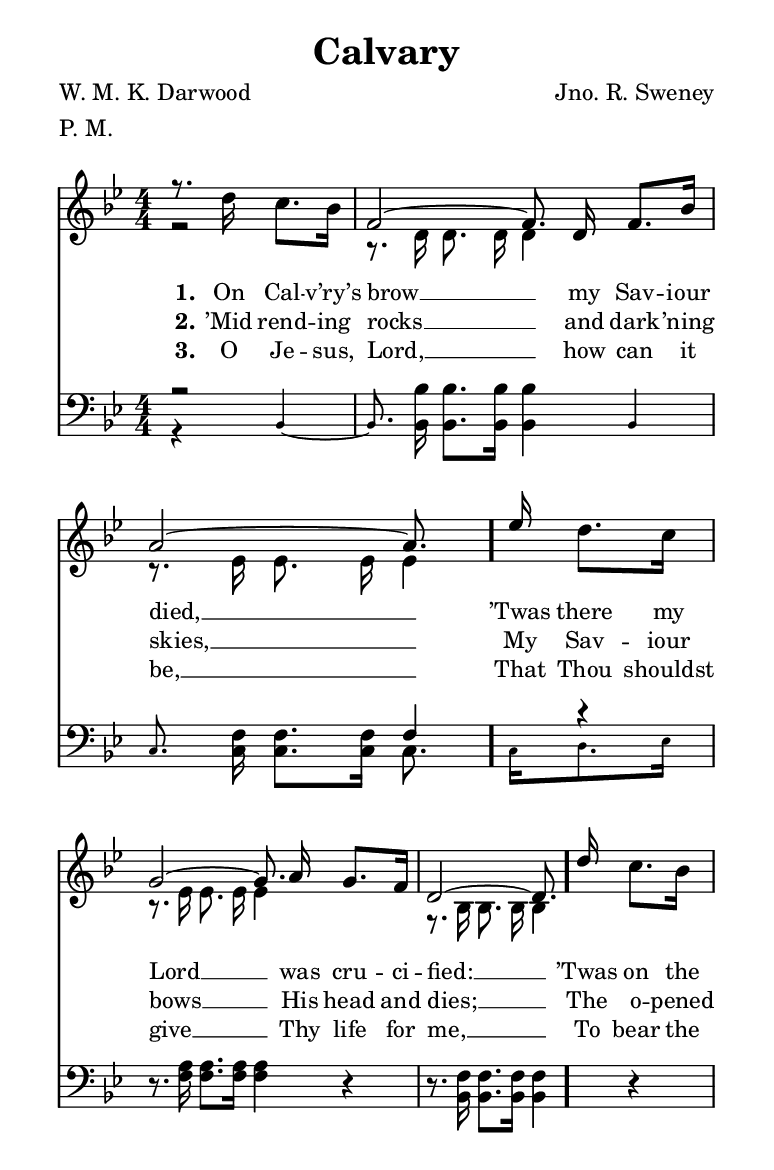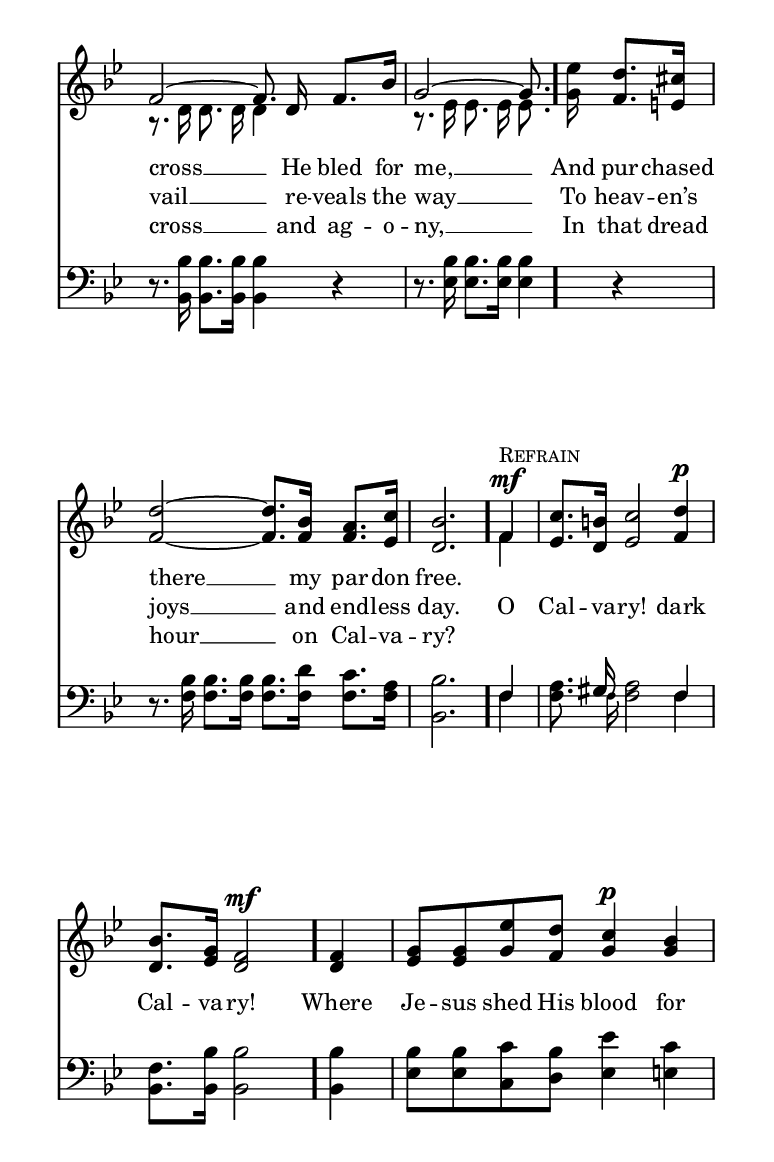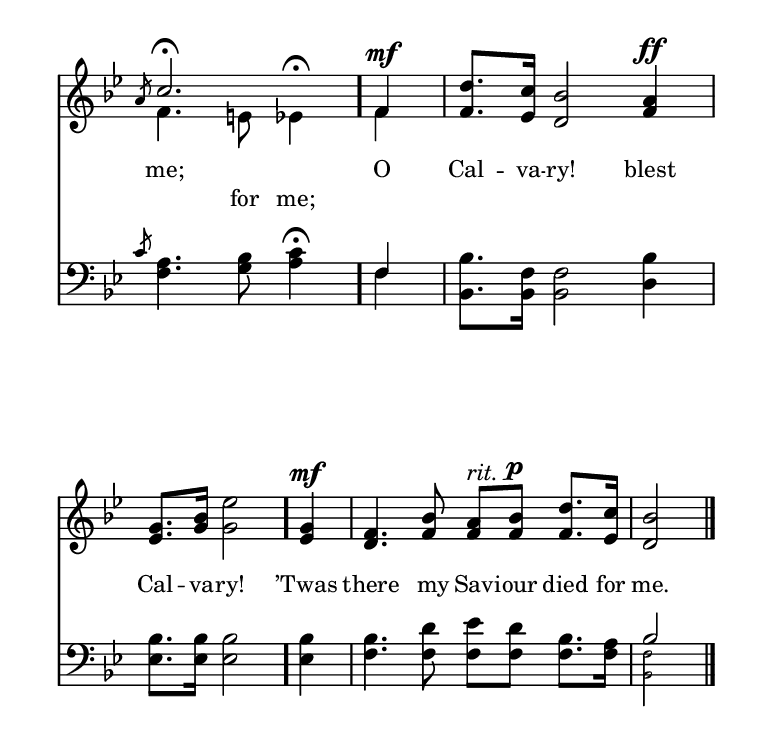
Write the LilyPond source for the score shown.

\include "common/global.ily"
\paper {
  \include "common/paper.ily"
}

\header{
  hymnnumber = "210"
  title = "Calvary"
  tunename = ""
  meter = "P. M."
  poet = "W. M. K. Darwood"
  composer = "Jno. R. Sweney"
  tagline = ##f
}

ta = { \tempo 4=80 }
tb = { \tempo 4=40 }

global = {
  \include "common/overrides.ily"
  \override Staff.TimeSignature.style = #'numbered
  \time 4/4
  \override Score.MetronomeMark.transparent = ##t % hide all fermata changes too
  \ta
  \key bes \major
  \partial 2
  \autoBeamOff
}

patternA = { c16 c8. c16 | c2 ~ c8. c16 c8. c16 | c2 ~ c8. }
patternB = { c16 c8. c16 | c2 ~ c8. c16 c8. c16 | c2. }

patternC = { c4 | c'8. c16 c2 c4 | c8. c16 c2 }
patternD = { c4 | c4. c8 c c c8. c16 | c2 }

patternF = { | r8. c16 c8. c16 c4 r4 | r8. c16 c8. c16 c4 }

smallNotes = \override NoteHead.font-size = #-4
normalNotes = \override NoteHead.font-size = #0

notesSoprano = {
\global
\relative c'' {

  r8.%{^\markup{\italic Moderato. }%} % original has tempo mark but we don't have room or need
  \changePitch \patternA { d c bes | f ~ f d f bes | a ~ a }
  \changePitch \patternA { ees' d c | g g a g f | d d }
  \changePitch \patternA { d' c bes | f f d f bes | g g }
  \changePitch \patternB { ees' d cis | d d bes a c | bes }

  \eogbreak
  << s^\markup { \small \caps "Refrain" }
  { f4^\mf | c'8. b16 c2 d4^\p | bes8. g16 f2^\mf } >>
  f4 | g8 g ees' d c4^\p bes | \slashedGrace a8 c2. \fermata
  \changePitch \patternC { f,^\mf | d' c bes a^\ff | g bes ees }
  g,4^\mf | f4. bes8 a^\markup{\italic rit.} bes^\p d8. c16 | bes2

  \bar "|."

}
}

notesAlto = {
\global
\relative e' {

  r2 | r8. d16 d8. d16 d4 r4 | r8. ees16 ees8. ees16 ees4
  r4 | \changePitch \patternF { ees ees ees ees bes bes bes bes }
  r4 | r8. d16 d8. d16 d4 r4 r8. ees16 ees8. ees16 ees8.
  \changePitch \patternB { g f e | f f f f ees | d }

  \changePitch \patternC { f | ees d ees f | d ees d }
  d4 | ees8 ees g f g4 g | f4. e8 \tb ees4^\fermata \ta
  \changePitch \patternC { f | f ees d f | ees g g }
  \changePitch \patternD { ees | d f f f f ees | d }

}
}

notesTenor = {
\global
\relative a {

  r2 | \changePitch \patternF { bes bes bes bes f f f f }
  r4 | \changePitch \patternF { a a a a f f f f }
  r4 | \changePitch \patternF { bes bes bes bes bes bes bes bes }
  r4 | r8. bes16 bes8. bes16 bes8. d16 c8. a16 | bes2.

  \changePitch \patternC { f | a gis a f | f bes bes }
  bes4 | bes8 bes c bes ees4 c | \slashedGrace c8 a4. bes8 c4
  \changePitch \patternC { f, | bes f f bes | bes bes bes }
  \changePitch \patternD { bes | bes d ees d bes a bes }

}
}

notesBass = {
\global
\relative f, {

  r4 \smallNotes bes4 ~ | bes8. \normalNotes bes16 bes8. bes16 bes4 \smallNotes bes4 | c8. \normalNotes c16 c8. c16 c8.
  \smallNotes c16[ d8. ees16] \normalNotes | \changePitch \patternF { f f f f bes, bes bes bes }
  r4 | \changePitch \patternF { bes bes bes bes ees ees ees ees }
  r4 | r8. f16 f8. f16 f8. f16 f8. f16 | bes,2.

  \changePitch \patternC { f' | f f f f | bes, bes bes }
  bes4 | ees8 ees c d ees4 e | f4. g8 a4 \fermata
  \changePitch \patternC { f | bes, bes bes d | ees ees ees }
  \changePitch \patternD { ees | f f f f f f | < f bes, > }

}
}

Refrain = \lyricmode {

O Cal -- va -- ry! dark Cal -- va -- ry! \bar "."
Where Je -- sus shed His blood for me; \bar "."
O Cal -- va -- ry! blest Cal -- va -- ry! \bar "."
’Twas there my Sav -- iour died for me. \bar "."

}

wordsA = \lyricmode {
\set stanza = "1."

On Cal -- v’ry’s brow __ my Sav -- iour died, __ \bar "."
’Twas there my Lord __ was cru -- ci -- fied: __ \bar "."
’Twas on the cross __ He bled for me, __ \bar "."
And pur -- chased there __ my par -- don free. \bar "."

}

wordsB = \lyricmode {
\set stanza = "2."

’Mid rend -- ing rocks __ and dark -- ’ning skies, __
My Sav -- iour bows __ His head and dies; __
The o -- pened vail __ re -- veals the way __
To heav -- en’s joys __ and end -- less day.

\Refrain

}

wordsC = \lyricmode {
\set stanza = "3."

O Je -- sus, Lord, __ how can it be, __
That Thou shouldst give __ Thy life for me, __
To bear the cross __ and ag -- o -- ny, __
In that dread hour __ on Cal -- va -- ry?

}

underWords = \lyricmode {

{ \repeat unfold 48 \skip 4 }
for me;

}

\score {
  \context ChoirStaff <<
    \context Staff = upper <<
      \set ChoirStaff.systemStartDelimiter = #'SystemStartBar
      \set ChoirStaff.printPartCombineTexts = ##f
      \partcombine #'(2 . 9) \notesSoprano \notesAlto
      \context NullVoice = sopranos { \voiceOne << \notesSoprano >> }
      \context NullVoice = altos { \voiceTwo << \notesAlto >> }
      \context Lyrics = one   \lyricsto sopranos \wordsA
      \context Lyrics = two   \lyricsto sopranos \wordsB
      \context Lyrics = three \lyricsto sopranos \wordsC
    >>
    \context Staff = men <<
      \clef bass
      \set ChoirStaff.printPartCombineTexts = ##f
      \partcombine #'(2 . 9) \notesTenor \notesBass
      \context NullVoice = tenors { \voiceOne << \notesTenor >> }
      \context NullVoice = basses { \voiceTwo << \notesBass >> }
    >>
    \context Lyrics = three \lyricsto altos \underWords
  >>
  \layout {
    \include "common/layout.ily"
  }
  \midi{
    \include "common/midi.ily"
  }
}

\version "2.19.49"  % necessary for upgrading to future LilyPond versions.

% vi:set et ts=2 sw=2 ai nocindent syntax=lilypond:
